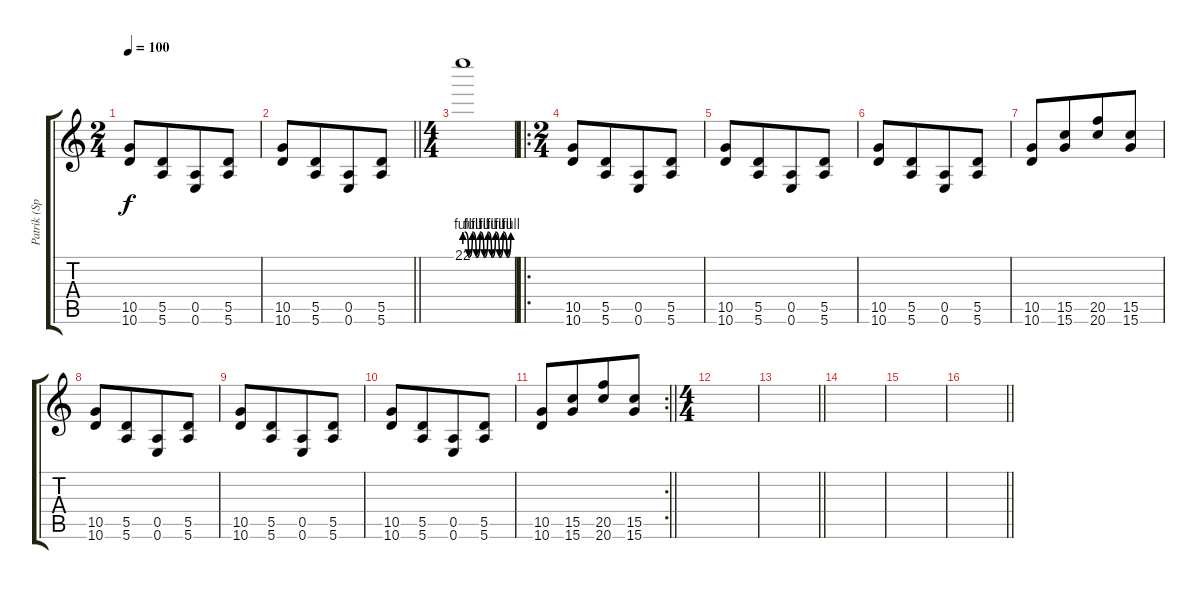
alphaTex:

\track ("Patrik (Speaker: metal)" "Patrik (Sp") {instrument distortionguitar}
\staff {score tabs}
\tuning (E4 B3 G3 D3 A2 E2) {hide}
\ts (2 4)
\tempo 100
\clef g2
\ks c
(10.5 10.6).8{dy f beam merge} (5.5 5.6).8{beam merge} (0.5 0.6).8{beam merge} (5.5 5.6).8 |
\barLineRight lightlight
(10.5 10.6).8{beam merge} (5.5 5.6).8{beam merge} (0.5 0.6).8{beam merge} (5.5 5.6).8 |
\ts (4 4)
22.1{be (custom 0 4 5 0 10 4 15 0 20 4 25 0 30 4 35 0 40 4 45 0 50 4 55 0 60 4)}.1 |
\ro
\ts (2 4)
(10.5 10.6).8{beam merge} (5.5 5.6).8{beam merge} (0.5 0.6).8{beam merge} (5.5 5.6).8 |
(10.5 10.6).8{beam merge} (5.5 5.6).8{beam merge} (0.5 0.6).8{beam merge} (5.5 5.6).8 |
(10.5 10.6).8{beam merge} (5.5 5.6).8{beam merge} (0.5 0.6).8{beam merge} (5.5 5.6).8 |
(10.5 10.6).8{beam merge} (15.5 15.6).8{beam merge} (20.5 20.6).8{beam merge} (15.5 15.6).8 |
(10.5 10.6).8{beam merge} (5.5 5.6).8{beam merge} (0.5 0.6).8{beam merge} (5.5 5.6).8 |
(10.5 10.6).8{beam merge} (5.5 5.6).8{beam merge} (0.5 0.6).8{beam merge} (5.5 5.6).8 |
(10.5 10.6).8{beam merge} (5.5 5.6).8{beam merge} (0.5 0.6).8{beam merge} (5.5 5.6).8 |
\rc 2
\barLineRight lightlight
(10.5 10.6).8{beam merge} (15.5 15.6).8{beam merge} (20.5 20.6).8{beam merge} (15.5 15.6).8 |
\ts (4 4)
|
\barLineRight lightlight
|
|
|
\barLineRight lightlight
